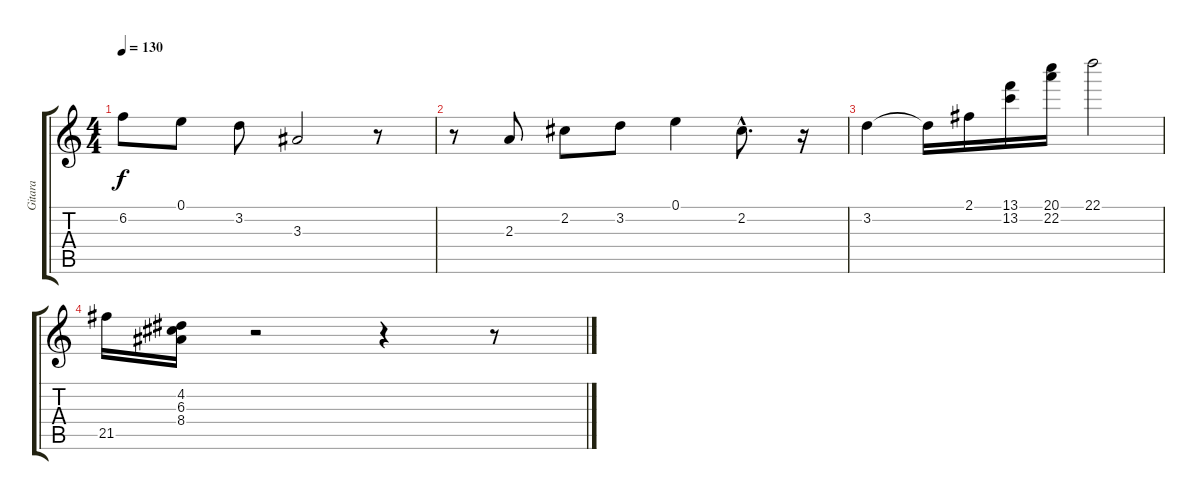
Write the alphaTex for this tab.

\track ("Gitara" "Gitara") {instrument distortionguitar}
\staff {score tabs}
\tuning (E4 B3 G3 D3 A2 E2) {hide}
\ts (4 4)
\tempo 130
\clef g2
\ks c
6.2.8{dy f} 0.1.8 3.2.8 3.3.2 r.8 |
r.8 2.3.8 2.2.8 3.2.8 0.1.4 2.2{hac}.8{d} r.16 |
3.2.4 3.2{t}.16 2.1.16 (13.1 13.2).16 (20.1 22.2).16 22.1.2 |
21.5.16 (4.2 6.3 8.4).16 r.2 r.4 r.8
